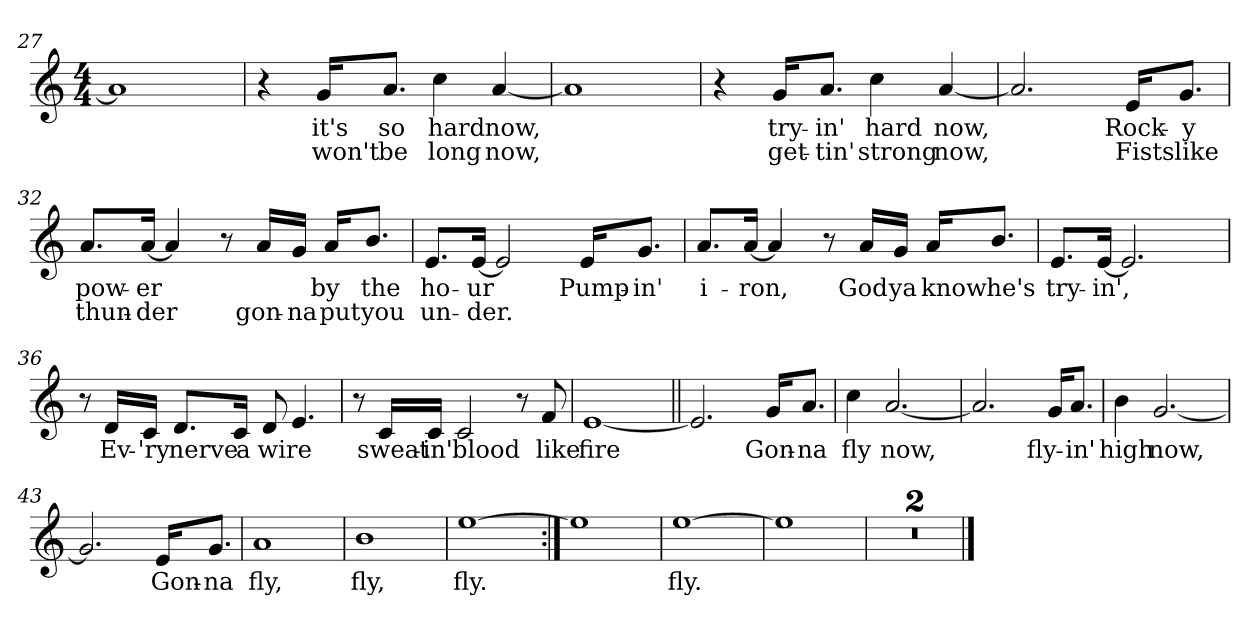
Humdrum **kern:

**kern	**text	**text
*part1	*part1	*part1
*staff1	*staff1	*staff1
*clefG2	*	*
*k[]	*	*
*C:	*	*
*M4/4	*	*
=27	=27	=27
1a]	.	.
=28	=28	=28
4r	.	.
!	!LO:LY:b	!LO:LY:b
16gKL	it's	won't
!	!LO:LY:b	!LO:LY:b
8.aJ	so	be
!	!LO:LY:b	!LO:LY:b
4cc	hard	long
!	!LO:LY:b	!LO:LY:b
[4a	now,	now,
=29	=29	=29
1a]	.	.
!!LO:LB:g=z
=30	=30	=30
4r	.	.
!	!LO:LY:b	!LO:LY:b
16gKL	try-	get-
!	!LO:LY:b	!LO:LY:b
8.aJ	-in'	-tin'
!	!LO:LY:b	!LO:LY:b
4cc	hard	strong
!	!LO:LY:b	!LO:LY:b
[4a	now,	now,
=31	=31	=31
2.a]	.	.
!	!LO:LY:b	!LO:LY:b
16eKL	Rock-	Fists
!	!LO:LY:b	!LO:LY:b
8.gJ	-y	like
=32	=32	=32
!	!LO:LY:b	!LO:LY:b
8.aL	pow-	thun-
!	!LO:LY:b	!LO:LY:b
[16aJk	-er	-der
4a]	.	.
8r	.	.
!	!	!LO:LY:b
16aLL	.	gon-
!	!	!LO:LY:b
16gJJ	.	-na
!	!LO:LY:b	!LO:LY:b
16aKL	by	put
!	!LO:LY:b	!LO:LY:b
8.bJ	the	you
=33	=33	=33
!	!LO:LY:b	!LO:LY:b
8.eL	ho-	un-
!	!LO:LY:b	!LO:LY:b
[16eJk	-ur	-der.
2e]	.	.
!	!LO:LY:b	!
16eKL	Pump-	.
!	!LO:LY:b	!
8.gJ	-in'	.
!!LO:LB:g=z
=34	=34	=34
!	!LO:LY:b	!
8.aL	i-	.
!	!LO:LY:b	!
[16aJk	-ron,	.
4a]	.	.
8r	.	.
!	!LO:LY:b	!
16aLL	God	.
!	!LO:LY:b	!
16gJJ	ya	.
!	!LO:LY:b	!
16aKL	know	.
!	!LO:LY:b	!
8.bJ	he's	.
=35	=35	=35
!	!LO:LY:b	!
8.eL	try-	.
!	!LO:LY:b	!
[16eJk	-in',	.
2.e]	.	.
=36	=36	=36
8r	.	.
!	!LO:LY:b	!
16dLL	Ev-	.
!	!LO:LY:b	!
16cJJ	-'ry	.
!	!LO:LY:b	!
8.dL	nerve	.
!	!LO:LY:b	!
16cJk	a	.
!	!LO:LY:b	!
8d	wire	.
4.e	.	.
=37	=37	=37
8r	.	.
!	!LO:LY:b	!
16cLL	sweat-	.
!	!LO:LY:b	!
16cJJ	-in'	.
!	!LO:LY:b	!
2c	blood	.
8r	.	.
!	!LO:LY:b	!
8f	like	.
!!LO:LB:g=z
=38	=38	=38
!	!LO:LY:b	!
[1e	fire	.
=39||	=39||	=39||
2.e]	.	.
!	!LO:LY:b	!
16gKL	Gon-	.
!	!LO:LY:b	!
8.aJ	-na	.
=40	=40	=40
!	!LO:LY:b	!
4cc	fly	.
!	!LO:LY:b	!
[2.a	now,	.
=41	=41	=41
2.a]	.	.
!	!LO:LY:b	!
16gKL	fly-	.
!	!LO:LY:b	!
8.aJ	-in'	.
=42	=42	=42
!	!LO:LY:b	!
4b	high	.
!	!LO:LY:b	!
[2.g	now,	.
=43	=43	=43
2.g]	.	.
!	!LO:LY:b	!
16eKL	Gon-	.
!	!LO:LY:b	!
8.gJ	-na	.
!!LO:LB:g=z
=44	=44	=44
!	!LO:LY:b	!
1a	fly,	.
=45	=45	=45
!	!LO:LY:b	!
1b	fly,	.
=46	=46	=46
!	!LO:LY:b	!
[1ee	fly.	.
=47:|!	=47:|!	=47:|!
1ee]	.	.
!!LO:LB:g=z
=48	=48	=48
!	!LO:LY:b	!
[1ee	fly.	.
=49	=49	=49
1ee]	.	.
=50	=50	=50
1r	.	.
==51	==51	==51
1r	.	.
=	=	=
*-	*-	*-
